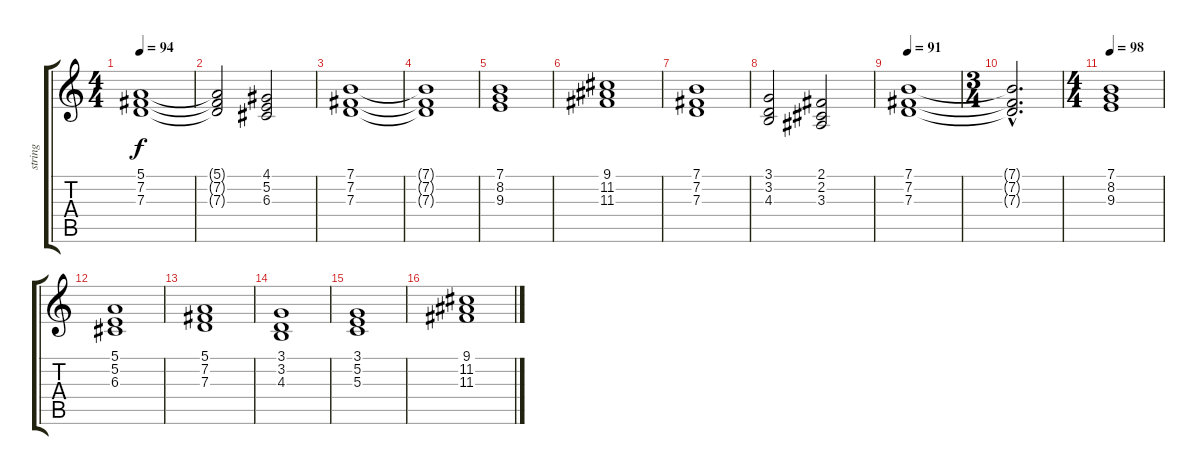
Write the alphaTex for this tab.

\track ("string" "string") {instrument stringensemble1}
\staff {score tabs}
\tuning (E4 B3 G3 D3 A2 E2) {hide}
\ts (4 4)
\tempo 94
\clef g2
\ks c
(5.1 7.2 7.3).1{dy f} |
(5.1{t} 7.2{t} 7.3{t}).2 (4.1 5.2 6.3).2 |
(7.1 7.2 7.3).1 |
(7.1{t} 7.2{t} 7.3{t}).1 |
(7.1 8.2 9.3).1 |
(9.1 11.2 11.3).1 |
(7.1 7.2 7.3).1 |
(3.1 3.2 4.3).2 (2.1 2.2 3.3).2 |
\tempo 91
(7.1 7.2 7.3).1 |
\ts (3 4)
(7.1{hac t} 7.2{hac t} 7.3{hac t}).2{d volume 4} |
\ts (4 4)
\tempo 98
(7.1 8.2 9.3).1 |
(5.1 5.2 6.3).1 |
(5.1 7.2 7.3).1 |
(3.1 3.2 4.3).1 |
(3.1 5.2 5.3).1 |
(9.1 11.2 11.3).1
